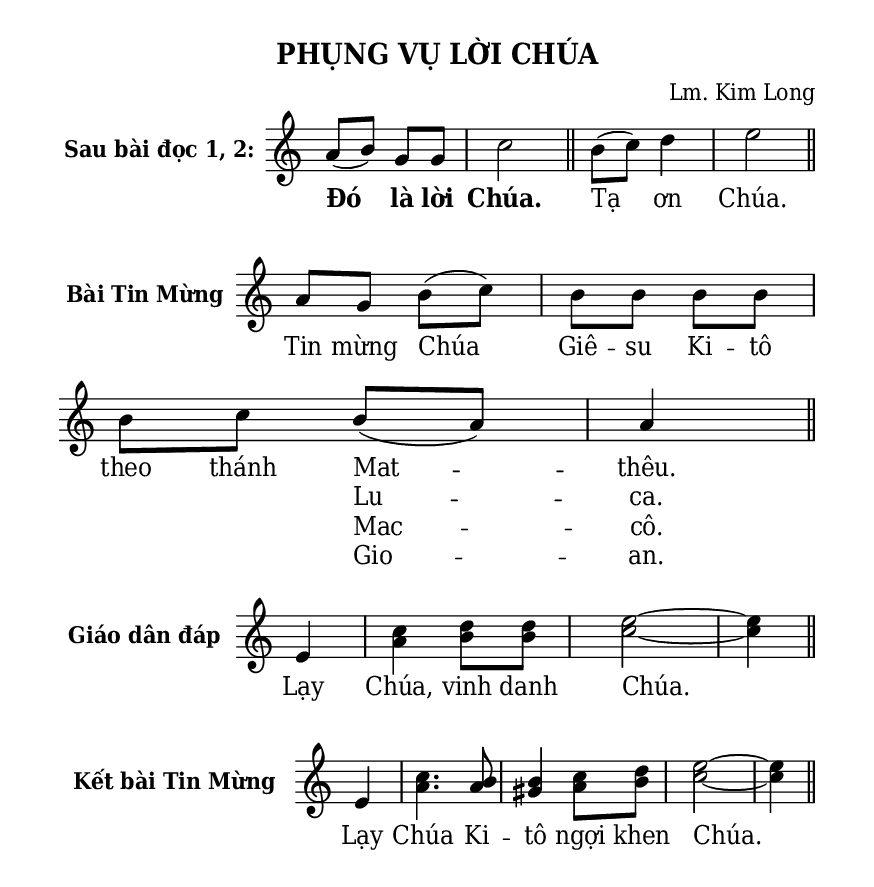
% Cài đặt chung
\version "2.22.1"
\include "english.ly"

\header {
  subtitle = \markup { \huge \bold "PHỤNG VỤ LỜI CHÚA" }
  composer = "Lm. Kim Long"
  %arranger = " "
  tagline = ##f
}

% Nhạc
nhacMauMot = \relative c'' {
  a8 (b) g g |
  c2 \bar "||"
  b8 (c) d4 |
  e2 \bar "||"
}

nhacMauHai = \relative c'' {
  a8 g b ([c]) b b b b b c b ([a]) a4 \bar "||"
}

nhacMauBa = \relative c' {
  \partial 4 e4 |
  <<
    {
      c' d8 d |
      e2 ~ |
      e4
    }
    {
      a,4 b8 b |
      c2 ~ |
      c4
    }
  >>
  \bar "||"
}

nhacMauBon = \relative c' {
  \partial 4 e4 |
  <<
    {
      c'4. b8 \bar "|"
      b4 c8 [d] \bar "|"
      e2 ~ \bar "|"
      e4
    }
    {
      a,4. a8 |
      gs4 a8 b |
      c2 ~ |
      c4
    }
  >>
  \bar "||"
}

% Lời
loiMauMot = \lyricmode {
  \override Lyrics.LyricText.font-series = #'bold
  Đó là lời Chúa.
  \revert Lyrics.LyricText.font-series
  Tạ ơn Chúa.
}

loiMauHaiMattheu = \lyricmode {
  Tin mừng Chúa Giê -- su Ki -- tô theo thánh Mat -- thêu.
}

loiMauHaiLuca = \lyricmode {
  \repeat unfold 9 { _ }
  Lu -- ca.
}

loiMauHaiMacco = \lyricmode {
  \repeat unfold 9 { _ }
  Mac -- cô.
}

loiMauHaiGioan = \lyricmode {
  \repeat unfold 9 { _ }
  Gio -- an.
}

loiMauBa = \lyricmode {
  Lạy Chúa, vinh danh Chúa.
}

loiMauBon = \lyricmode {
  Lạy Chúa Ki -- tô ngợi khen Chúa.
}

% Dàn trang
\paper {
  #(set-paper-size "a5")
  top-margin = 10\mm
  bottom-margin = 10\mm
  left-margin = 10\mm
  right-margin = 10\mm
  indent = #0
  #(define fonts
	 (make-pango-font-tree "Deja Vu Serif Condensed"
	 		       "Deja Vu Serif Condensed"
			       "Deja Vu Serif Condensed"
			       (/ 20 20)))
  print-page-number = ##f
}

TongNhip = {
  \key c \major \time 2/4
  \set Timing.beamExceptions = #'()
  \set Timing.baseMoment = #(ly:make-moment 1/4)
}

% Đổi kích thước nốt cho bè phụ
notBePhu =
#(define-music-function (font-size music) (number? ly:music?)
   (for-some-music
     (lambda (m)
       (if (music-is-of-type? m 'rhythmic-event)
           (begin
             (set! (ly:music-property m 'tweaks)
                   (cons `(font-size . ,font-size)
                         (ly:music-property m 'tweaks)))
             #t)
           #f))
     music)
   music)

\score {
  <<
    \new Staff \with {
      \remove "Time_signature_engraver"
      instrumentName = \markup {
        \bold "Sau bài đọc 1, 2:"
      }
    }
    <<
        \clef treble
        \new Voice = beSop {
          \TongNhip \nhacMauMot
        }
      \new Lyrics \lyricsto beSop \loiMauMot
    >>
  >>
  \layout {
    indent = 35
    ragged-right = ##f
    \override Lyrics.LyricSpace.minimum-distance = #0.7
    \override Score.BarNumber.break-visibility = ##(#f #f #f)
    \override Score.SpacingSpanner.uniform-stretching = ##t
    \override LyricHyphen.minimum-distance = #1.5
  }
}

\score {
  <<
    \new Staff \with {
      \remove "Time_signature_engraver"
      instrumentName = \markup {
        \bold "Bài Tin Mừng"
      }
    }
    <<
        \clef treble
        \new Voice = beSop {
          \TongNhip \nhacMauHai
        }
      \new Lyrics \lyricsto beSop \loiMauHaiMattheu
      \new Lyrics \lyricsto beSop \loiMauHaiLuca
      \new Lyrics \lyricsto beSop \loiMauHaiMacco
      \new Lyrics \lyricsto beSop \loiMauHaiGioan
    >>
  >>
  \layout {
    indent = 30
    \override Lyrics.LyricSpace.minimum-distance = #0.7
    \override Score.BarNumber.break-visibility = ##(#f #f #f)
    \override Score.SpacingSpanner.uniform-stretching = ##t
    \override LyricHyphen.minimum-distance = #0.5
    \set Score.defaultBarType = ""
    \set Score.barAlways = ##t
    ragged-last = ##f
  }
}

\markup { \vspace #0.5 }

\score {
  <<
    \new Staff \with {
      \remove "Time_signature_engraver"
      instrumentName = \markup {
        \bold "Giáo dân đáp"
      }
    }
    <<
        \clef treble
        \new Voice = beSop {
          \TongNhip \nhacMauBa
        }
      \new Lyrics \lyricsto beSop \loiMauBa
    >>
  >>
  \layout {
    indent = 30
    \override Lyrics.LyricSpace.minimum-distance = #0.7
    \override Score.BarNumber.break-visibility = ##(#f #f #f)
    \override Score.SpacingSpanner.uniform-stretching = ##t
    \override LyricHyphen.minimum-distance = #0.5
    \set Score.defaultBarType = ""
    \set Score.barAlways = ##t
    ragged-last = ##f
  }
}

\score {
  <<
    \new Staff \with {
      \remove "Time_signature_engraver"
      instrumentName = \markup {
        \bold "Kết bài Tin Mừng"
      }
    }
    <<
        \clef treble
        \new Voice = beSop {
          \TongNhip \nhacMauBon
        }
      \new Lyrics \lyricsto beSop \loiMauBon
    >>
  >>
  \layout {
    indent = 40
    \override Lyrics.LyricSpace.minimum-distance = #0.7
    \override Score.BarNumber.break-visibility = ##(#f #f #f)
    \override Score.SpacingSpanner.uniform-stretching = ##t
    \override LyricHyphen.minimum-distance = #0.5
    \set Score.defaultBarType = ""
    \set Score.barAlways = ##t
    ragged-last = ##f
  }
}
